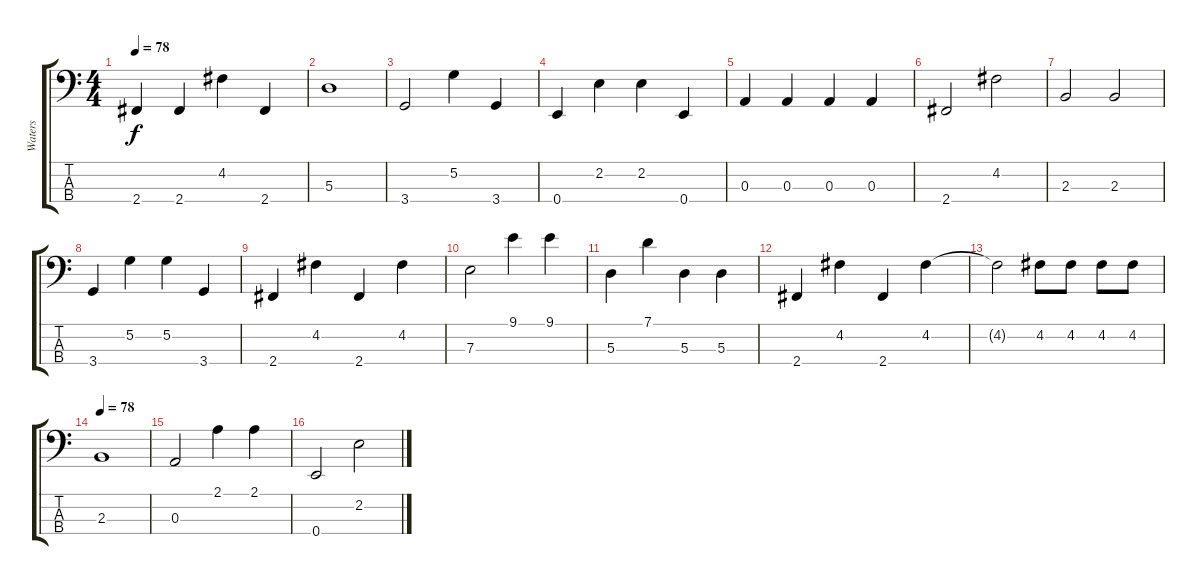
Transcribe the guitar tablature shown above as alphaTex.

\track ("Waters" "Waters") {instrument electricbasspick}
\staff {score tabs}
\tuning (G2 D2 A1 E1) {hide}
\ts (4 4)
\tempo 78
\clef f4
\ks c
2.4.4{dy f} 2.4.4 4.2.4 2.4.4 |
5.3.1 |
3.4.2 5.2.4 3.4.4 |
0.4.4 2.2.4 2.2.4 0.4.4 |
0.3.4 0.3.4 0.3.4 0.3.4 |
2.4.2 4.2.2 |
2.3.2 2.3.2 |
3.4.4 5.2.4 5.2.4 3.4.4 |
2.4.4 4.2.4 2.4.4 4.2.4 |
7.3.2 9.1.4 9.1.4 |
5.3.4 7.1.4 5.3.4 5.3.4 |
2.4.4 4.2.4 2.4.4 4.2.4 |
4.2{t}.2 4.2.8 4.2.8 4.2.8 4.2.8 |
\tempo 78
2.3.1 |
0.3.2 2.1.4 2.1.4 |
0.4.2 2.2.2
